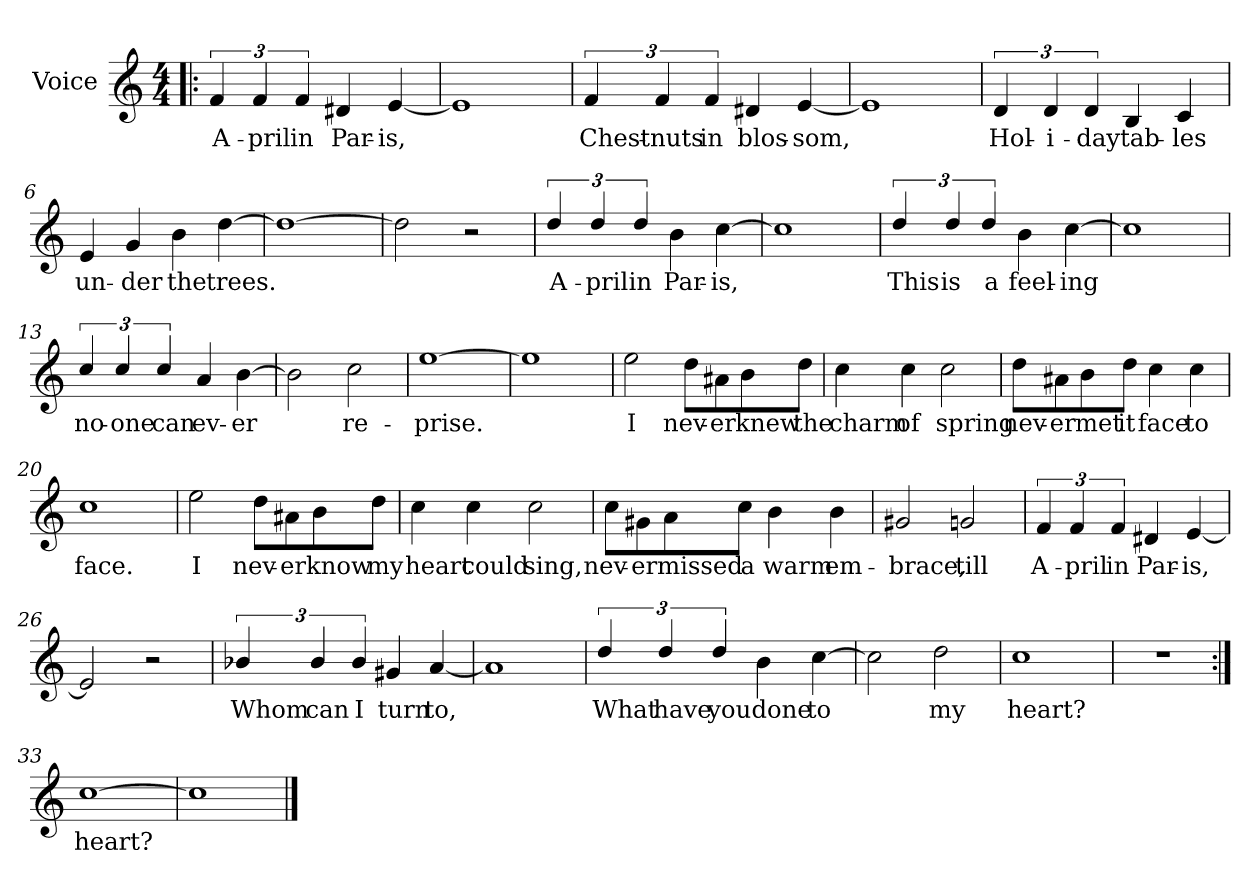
**kern	**text
*part1	*part1
*staff1	*staff1
*I"Voice	*
*I'V	*
*clefG2	*
*k[]	*
*C:	*
*M4/4	*
=1!|:	=1!|:
6f/	A-
6f/	-pril
6f/	in
4d#X/	Par-
[4e/	-is,
=2	=2
1e]	.
=3	=3
6f/	Chest-
6f/	-nuts
6f/	in
4d#X/	blos-
[4e/	-som,
=4	=4
1e]	.
!!LO:LB:g=z
=5	=5
6d/	Hol-
6d/	i-
6d/	-day
4B/	tab-
4c/	-les
=6	=6
4e/	un-
4g/	-der
4b\	the
[4dd\	trees.
=7	=7
1dd_	.
=8	=8
2dd\]	.
2r	.
=9	=9
6dd/	A-
6dd/	-pril
6dd/	in
4b\	Par-
[4cc\	-is,
=10	=10
1cc]	.
!!LO:LB:g=z
=11	=11
6dd/	This
6dd/	is
6dd/	a
4b\	feel-
[4cc\	-ing
=12	=12
1cc]	.
=13	=13
6cc/	no-
6cc/	-one
6cc/	can
4a/	ev-
[4b\	-er
=14	=14
2b\]	.
2cc\	re-
=15	=15
[1ee	-prise.
=16	=16
1ee]	.
!!LO:LB:g=z
=17	=17
2ee\	I
8dd\L	nev-
8a#X\	-er
8b\	knew
8dd\J	the
=18	=18
4cc\	charm
4cc\	of
2cc\	spring
=19	=19
8dd\L	nev-
8a#X\	-er
8b\	met
8dd\J	it
4cc\	face
4cc\	to
=20	=20
1cc	face.
!!LO:LB:g=z
=21	=21
2ee\	I
8dd\L	nev-
8a#X\	-er
8b\	know
8dd\J	my
=22	=22
4cc\	heart
4cc\	could
2cc\	sing,
=23	=23
8cc\L	nev-
8g#X\	-er
8a\	missed
8cc\J	a
4b\	warm
4b\	em-
!!LO:LB:g=z
=24	=24
2g#X/	brace,
2gn/	till
=25	=25
6f/	A-
6f/	-pril
6f/	in
4d#X/	Par-
[4e/	is,
=26	=26
2e/]	.
2r	.
=27	=27
6b-X/	Whom
6b-/	can
6b-/	I
4g#X/	turn
[4a/	to,
!!LO:LB:g=z
=28	=28
1a]	.
=29	=29
6dd/	What
6dd/	have
6dd/	you
4b\	done
[4cc\	to
=30	=30
2cc\]	.
2dd\	my
=31	=31
1cc	heart?
=32	=32
1r	.
=33:|!	=33:|!
[1cc	heart?
=34	=34
1cc]	.
==	==
*-	*-
